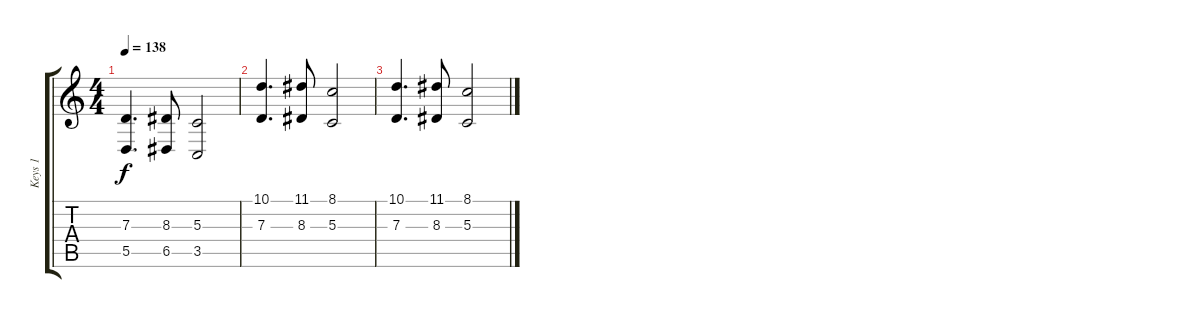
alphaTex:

\track ("Keys 1" "Keys 1") {instrument lead2sawtooth}
\staff {score tabs}
\tuning (E4 B3 G3 D3 A2 E2) {hide}
\ts (4 4)
\tempo 138
\clef g2
\ks c
(7.3 5.5).4{d dy f} (8.3 6.5).8 (5.3 3.5).2 |
(10.1 7.3).4{d} (11.1 8.3).8 (8.1 5.3).2 |
(10.1 7.3).4{d} (11.1 8.3).8 (8.1 5.3).2
